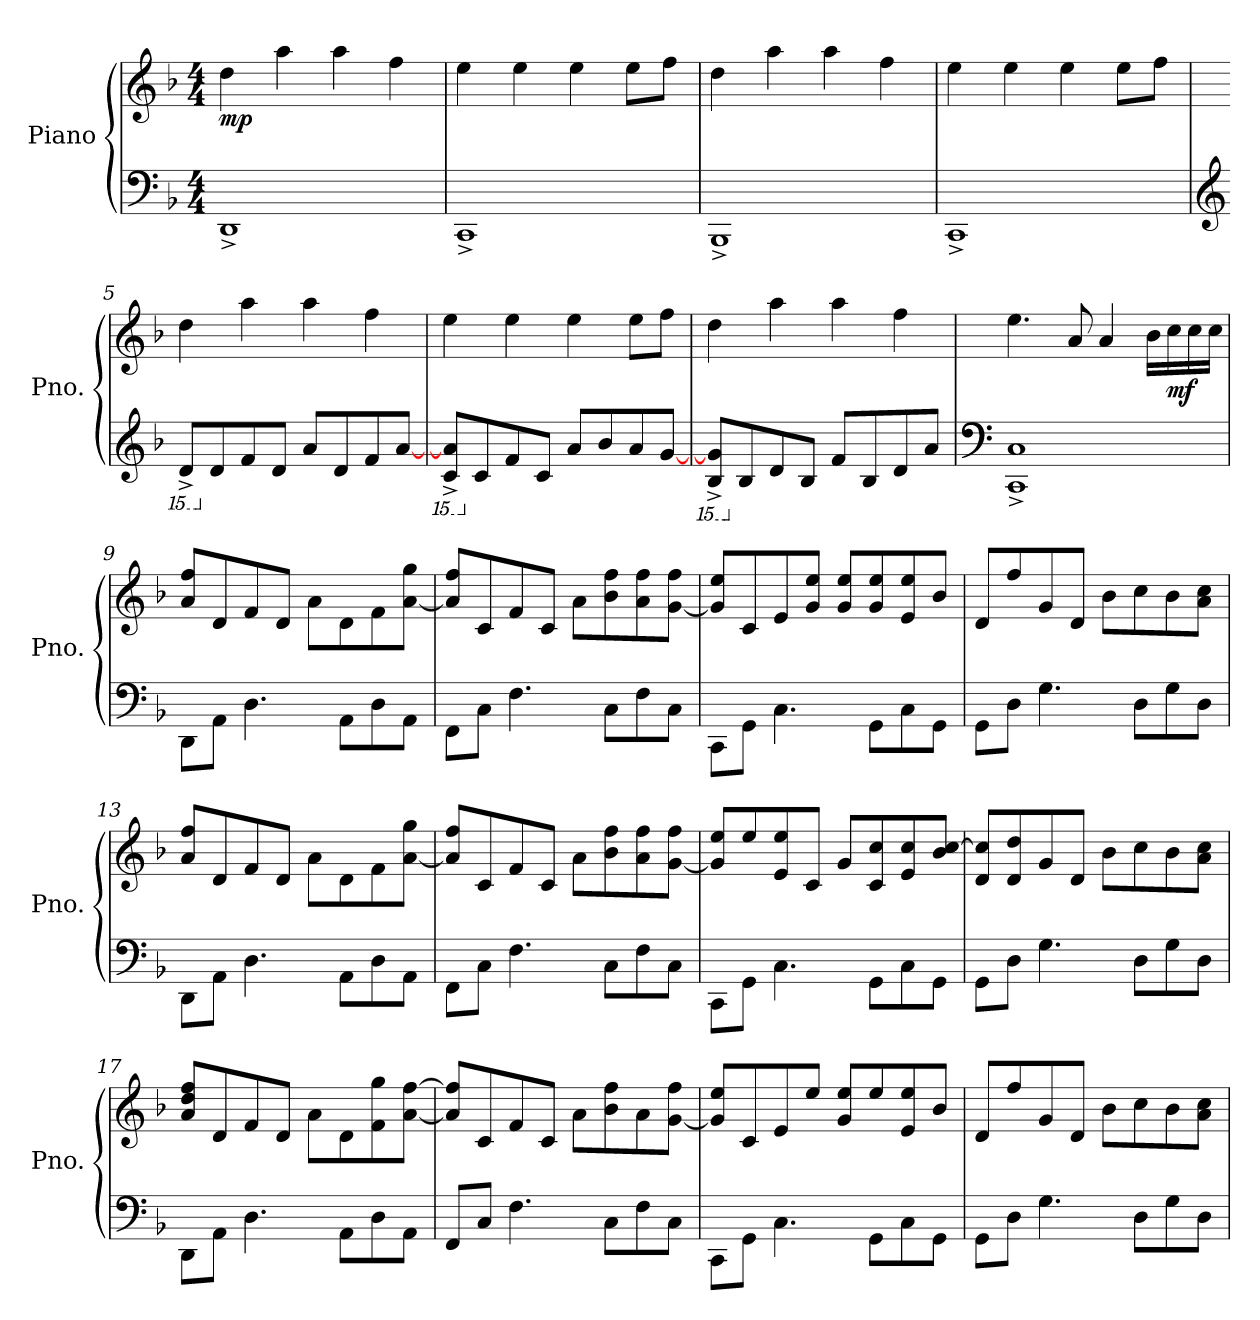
**kern	**kern	**dynam
*part1	*part1	*part1
*staff2	*staff1	*staff1/2
*I"Piano	*	*
*I'Pno.	*	*
*clefF4	*clefG2	*
*k[b-]	*k[b-]	*
*M4/4	*M4/4	*
*MM105	*MM105	*
=1	=1	=1
!	!	!LO:DY:b
1DD^	4dd\	mp
.	4aa\	.
.	4aa\	.
.	4ff\	.
=2	=2	=2
1CC^	4ee\	.
.	4ee\	.
.	4ee\	.
.	8ee\L	.
.	8ff\J	.
=3	=3	=3
1BBB-^	4dd\	.
.	4aa\	.
.	4aa\	.
.	4ff\	.
=4	=4	=4
1CC^	4ee\	.
.	4ee\	.
.	4ee\	.
.	8ee\L	.
.	8ff\J	.
=5	=5	=5
*clefG2	*	*
*15ba	*	*
8DD^/L	4dd\	.
*X15ba	*	*
8d/	.	.
8f/	4aa\	.
8d/J	.	.
8a/L	4aa\	.
8d/	.	.
8f/	4ff\	.
[8a/J	.	.
=6	=6	=6
*15ba	*	*
8CC/^ 8AA/]^L	4ee\	.
*X15ba	*	*
8c/	.	.
8f/	4ee\	.
8c/J	.	.
8a/L	4ee\	.
8b-/	.	.
8a/	8ee\L	.
[8g/J	8ff\J	.
!!LO:LB:g=z
=7	=7	=7
*15ba	*	*
8BBB-/^ 8GG/]^L	4dd\	.
*X15ba	*	*
8B-/	.	.
8d/	4aa\	.
8B-/J	.	.
8f/L	4aa\	.
8B-/	.	.
8d/	4ff\	.
8a/J	.	.
=8	=8	=8
*clefF4	*	*
1CC^ 1C^	4.ee\	.
.	8a/	.
.	4a/	.
.	16b-\LL	.
!	!	!LO:DY:b
.	16cc\	mf
.	16cc\	.
.	16cc\JJ	.
=9	=9	=9
8DD\L	8a/ 8ff/L	.
8AA\J	8d/	.
4.D\	8f/	.
.	8d/J	.
.	8a\L	.
8AA\L	8d\	.
8D\	8f\	.
8AA\J	[8a\ 8gg\J	.
=10	=10	=10
8FF\L	8a/] 8ff/L	.
8C\J	8c/	.
4.F\	8f/	.
.	8c/J	.
.	8a\L	.
8C\L	8b-\ 8ff\	.
8F\	8a\ 8ff\	.
8C\J	[8g\ 8ff\J	.
=11	=11	=11
8CC\L	8g/] 8ee/L	.
8GG\J	8c/	.
4.C\	8e/	.
.	8g/ 8ee/J	.
.	8g/ 8ee/L	.
8GG\L	8g/ 8ee/	.
8C\	8e/ 8ee/	.
8GG\J	8b-/J	.
!!LO:LB:g=z
=12	=12	=12
8GG\L	8d/L	.
8D\J	8ff/	.
4.G\	8g/	.
.	8d/J	.
.	8b-\L	.
8D\L	8cc\	.
8G\	8b-\	.
8D\J	8a\ 8cc\J	.
=13	=13	=13
8DD\L	8a/ 8ff/L	.
8AA\J	8d/	.
4.D\	8f/	.
.	8d/J	.
.	8a\L	.
8AA\L	8d\	.
8D\	8f\	.
8AA\J	[8a\ 8gg\J	.
=14	=14	=14
8FF\L	8a/] 8ff/L	.
8C\J	8c/	.
4.F\	8f/	.
.	8c/J	.
.	8a\L	.
8C\L	8b-\ 8ff\	.
8F\	8a\ 8ff\	.
8C\J	[8g\ 8ff\J	.
=15	=15	=15
8CC\L	8g/] 8ee/L	.
8GG\J	8ee/	.
4.C\	8e/ 8ee/	.
.	8c/J	.
.	8g/L	.
8GG\L	8c/ 8cc/	.
8C\	8e/ 8cc/	.
8GG\J	8b-/ [8cc/J	.
=16	=16	=16
8GG\L	8d/ 8cc/]L	.
8D\J	8d/ 8dd/	.
4.G\	8g/	.
.	8d/J	.
.	8b-\L	.
8D\L	8cc\	.
8G\	8b-\	.
8D\J	8a\ 8cc\J	.
!!LO:LB:g=z
=17	=17	=17
8DD\L	8a/ 8dd/ 8ff/L	.
8AA\J	8d/	.
4.D\	8f/	.
.	8d/J	.
.	8a\L	.
8AA\L	8d\	.
8D\	8f\ 8gg\	.
8AA\J	[8a\ [8ff\J	.
=18	=18	=18
8FF/L	8a/] 8ff/]L	.
8C/J	8c/	.
4.F\	8f/	.
.	8c/J	.
.	8a\L	.
8C\L	8b-\ 8ff\	.
8F\	8a\	.
8C\J	[8g\ 8ff\J	.
=19	=19	=19
8CC\L	8g/] 8ee/L	.
8GG\J	8c/	.
4.C\	8e/	.
.	8ee/J	.
.	8g/ 8ee/L	.
8GG\L	8ee/	.
8C\	8e/ 8ee/	.
8GG\J	8b-/J	.
=20	=20	=20
8GG\L	8d/L	.
8D\J	8ff/	.
4.G\	8g/	.
.	8d/J	.
.	8b-\L	.
8D\L	8cc\	.
8G\	8b-\	.
8D\J	8a\ 8cc\J	.
=	=	=
*-	*-	*-
